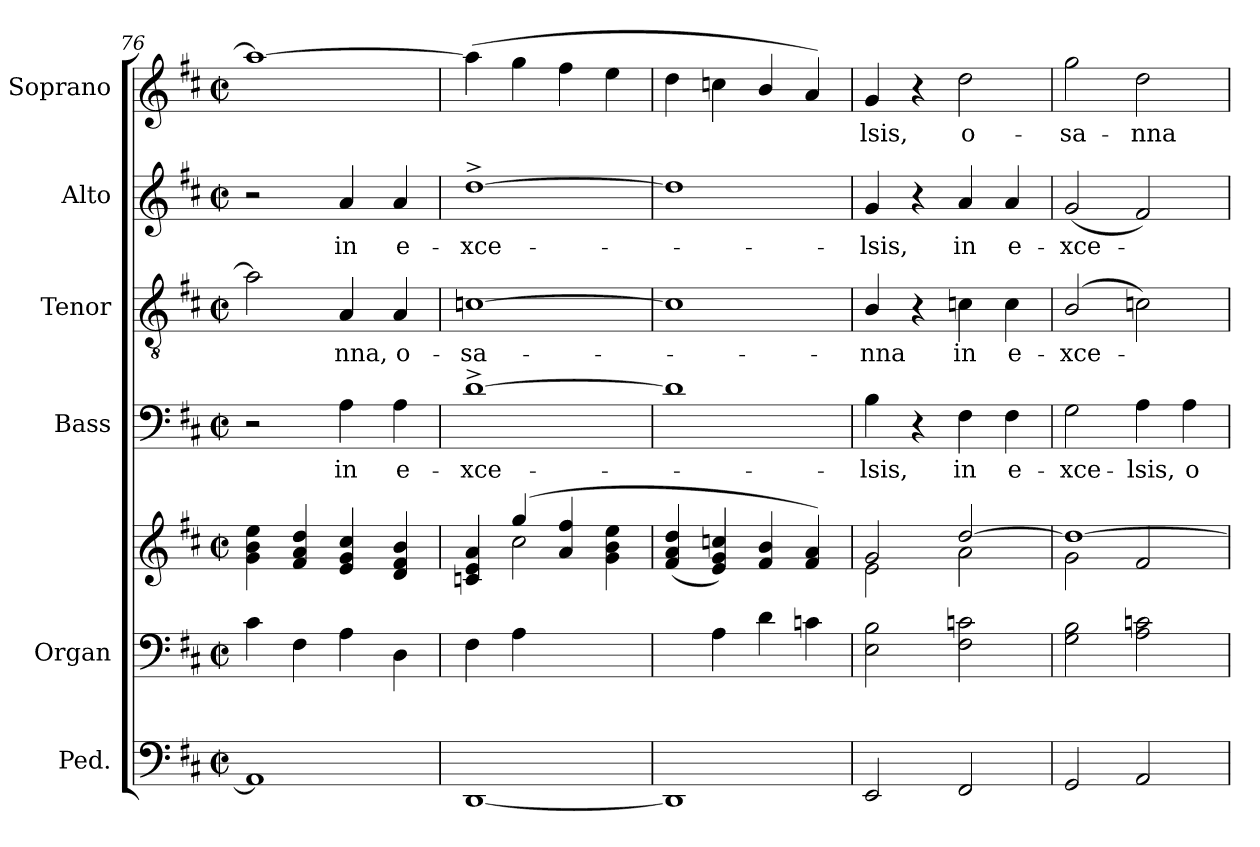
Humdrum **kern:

**kern	**kern	**kern	**kern	**text	**kern	**text	**kern	**text	**kern	**text
*part6	*part5	*part5	*part4	*part4	*part3	*part3	*part2	*part2	*part1	*part1
*staff7	*staff6	*staff5	*staff4	*staff4	*staff3	*staff3	*staff2	*staff2	*staff1	*staff1
*I"Ped.	*I"Organ	*	*I"Bass	*	*I"Tenor	*	*I"Alto	*	*I"Soprano	*
*	*I'Org.	*	*I'B.	*	*I'T.	*	*I'A.	*	*I'S.	*
*clefF4	*clefF4	*clefG2	*clefF4	*	*clefGv2	*	*clefG2	*	*clefG2	*
*	*	*	*	*	*ITrd7c12	*	*	*	*	*
*k[f#c#]	*k[f#c#]	*k[f#c#]	*k[f#c#]	*	*k[f#c#]	*	*k[f#c#]	*	*k[f#c#]	*
*D:	*D:	*D:	*D:	*	*D:	*	*D:	*	*D:	*
*M2/2	*M2/2	*M2/2	*M2/2	*	*M2/2	*	*M2/2	*	*M2/2	*
*met(c|)	*met(c|)	*met(c|)	*met(c|)	*	*met(c|)	*	*met(c|)	*	*met(c|)	*
=76	=76	=76	=76	=76	=76	=76	=76	=76	=76	=76
1AAi]	4c#i\	4gi\ 4bi 4eei	2r	.	2Ai\]	.	2r	.	1aai_	.
.	4F#i\	4f#i/ 4ai 4ddi	.	.	.	.	.	.	.	.
!	!	!	!	!LO:LY:b:color=#000000	!	!	!	!	!	!
!	!	!	!	!	!	!LO:LY:b:color=#000000	!	!	!	!
!	!	!	!	!	!	!	!	!LO:LY:b:color=#000000	!	!
.	4Ai\	4ei/ 4gi 4cc#i	4Ai\	in	4AAi/	-nna,	4ai/	in	.	.
!	!	!	!	!LO:LY:b:color=#000000	!	!	!	!	!	!
!	!	!	!	!	!	!LO:LY:b:color=#000000	!	!	!	!
!	!	!	!	!	!	!	!	!LO:LY:b:color=#000000	!	!
.	4Di\	4di/ 4f#i 4bi	4Ai\	e-	4AAi/	o-	4ai/	e-	.	.
=77	=77	=77	=77	=77	=77	=77	=77	=77	=77	=77
*	*	*^	*	*	*	*	*	*	*	*
!	!	!	!	!	!LO:LY:b:color=#000000	!	!	!	!	!	!
!	!	!	!	!	!	!	!LO:LY:b:color=#000000	!	!	!	!
!	!	!	!	!	!	!	!	!	!LO:LY:b:color=#000000	!	!
[1DDi	4F#i\	4cni/ 4ei 4ai	4ryy	[1d^i	-xce-	[1Cni	-sa-	[1dd^i	-xce-	(4aai\]	.
.	4Ai\	(4ggi/	2cc#i\	.	.	.	.	.	.	4ggi\	.
.	2ryy	4ai/ 4ff#i	.	.	.	.	.	.	.	4ff#i\	.
.	.	4gi\ 4bi 4eei	4ryy	.	.	.	.	.	.	4eei\	.
*	*	*v	*v	*	*	*	*	*	*	*	*
=78	=78	=78	=78	=78	=78	=78	=78	=78	=78	=78
1DDi]	4ryy	(4f#i/ 4ai 4ddi	1di]	.	1Ci]	.	1ddi]	.	4ddi\	.
.	4Ai\	4ei/ 4gi 4ccni)	.	.	.	.	.	.	4ccni\	.
.	4di\	4f#i/ 4bi	.	.	.	.	.	.	4bi/	.
.	4cni\	4f#i/ 4ai)	.	.	.	.	.	.	4ai/)	.
=79	=79	=79	=79	=79	=79	=79	=79	=79	=79	=79
*	*	*^	*	*	*	*	*	*	*	*
!	!	!	!	!	!LO:LY:b:color=#000000	!	!	!	!	!	!
!	!	!	!	!	!	!	!LO:LY:b:color=#000000	!	!	!	!
!	!	!	!	!	!	!	!	!	!LO:LY:b:color=#000000	!	!
!	!	!	!	!	!	!	!	!	!	!	!LO:LY:b:color=#000000
2EEi/	2Ei\ 2Bi	2gi/	2ei\	4Bi\	-lsis,	4BBi/	-nna	4gi/	-lsis,	4gi/	-lsis,
.	.	.	.	4r	.	4r	.	4r	.	4r	.
!	!	!	!	!	!LO:LY:b:color=#000000	!	!	!	!	!	!
!	!	!	!	!	!	!	!LO:LY:b:color=#000000	!	!	!	!
!	!	!	!	!	!	!	!	!	!LO:LY:b:color=#000000	!	!
!	!	!	!	!	!	!	!	!	!	!	!LO:LY:b:color=#000000
2FF#i/	2F#i\ 2cni	[2ddi/	2ai\	4F#i\	in	4Cni\	in	4ai/	in	2ddi\	o-
!	!	!	!	!	!LO:LY:b:color=#000000	!	!	!	!	!	!
!	!	!	!	!	!	!	!LO:LY:b:color=#000000	!	!	!	!
!	!	!	!	!	!	!	!	!	!LO:LY:b:color=#000000	!	!
.	.	.	.	4F#i\	e-	4Ci\	e-	4ai/	e-	.	.
=80	=80	=80	=80	=80	=80	=80	=80	=80	=80	=80	=80
!	!	!	!	!	!LO:LY:b:color=#000000	!	!	!	!	!	!
!	!	!	!	!	!	!	!LO:LY:b:color=#000000	!	!	!	!
!	!	!	!	!	!	!	!	!	!LO:LY:b:color=#000000	!	!
!	!	!	!	!	!	!	!	!	!	!	!LO:LY:b:color=#000000
2GGi/	2Gi\ 2Bi	1ddi_	2gi\	2Gi\	-xce-	(2BBi/	-xce-	(2gi/	-xce-	2ggi\	-sa-
!	!	!	!	!	!LO:LY:b:color=#000000	!	!	!	!	!	!
!	!	!	!	!	!	!	!	!	!	!	!LO:LY:b:color=#000000
2AAi/	2Ai\ 2cni	.	2f#i/	4Ai\	-lsis,	2Cni\)	.	2f#i/)	.	2ddi\	-nna
!	!	!	!	!	!LO:LY:b:color=#000000	!	!	!	!	!	!
.	.	.	.	4Ai\	o-	.	.	.	.	.	.
*	*	*v	*v	*	*	*	*	*	*	*	*
=	=	=	=	=	=	=	=	=	=	=
*-	*-	*-	*-	*-	*-	*-	*-	*-	*-	*-
